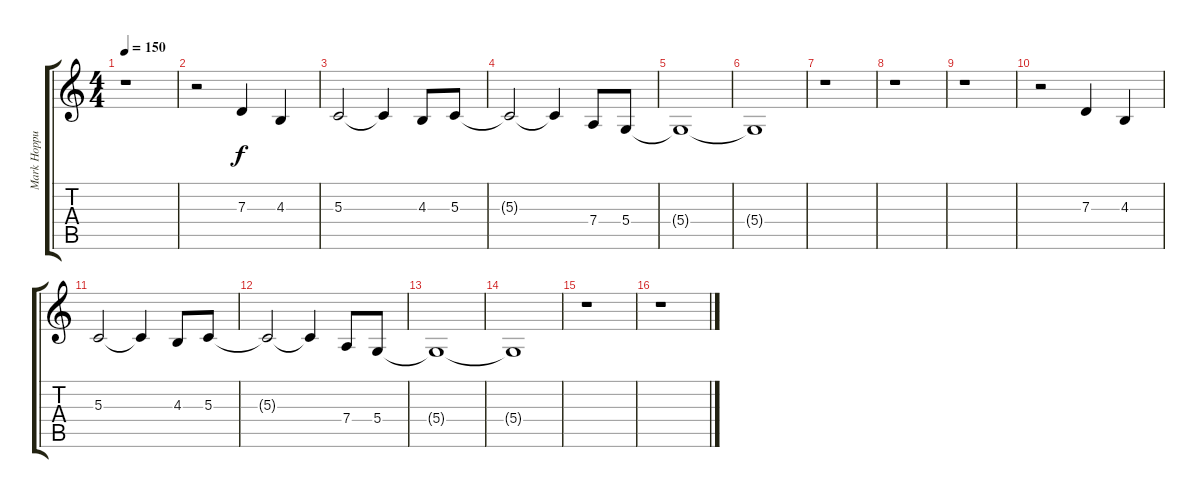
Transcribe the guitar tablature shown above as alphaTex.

\track ("Mark Hoppus (Guest Vocals)" "Mark Hoppu") {instrument lead2sawtooth}
\staff {score tabs}
\tuning (E4 B3 G3 D3 A2 E2) {hide}
\ts (4 4)
\tempo 150
\clef g2
\ks c
r.1{dy f} |
r.2 7.3.4 4.3.4 |
5.3.2 5.3{t}.4 4.3.8 5.3.8 |
5.3{t}.2 5.3{t}.4 7.4.8 5.4.8 |
5.4{t}.1 |
5.4{t}.1 |
r.1 |
r.1 |
r.1 |
r.2 7.3.4 4.3.4 |
5.3.2 5.3{t}.4 4.3.8 5.3.8 |
5.3{t}.2 5.3{t}.4 7.4.8 5.4.8 |
5.4{t}.1 |
5.4{t}.1 |
r.1 |
r.1
